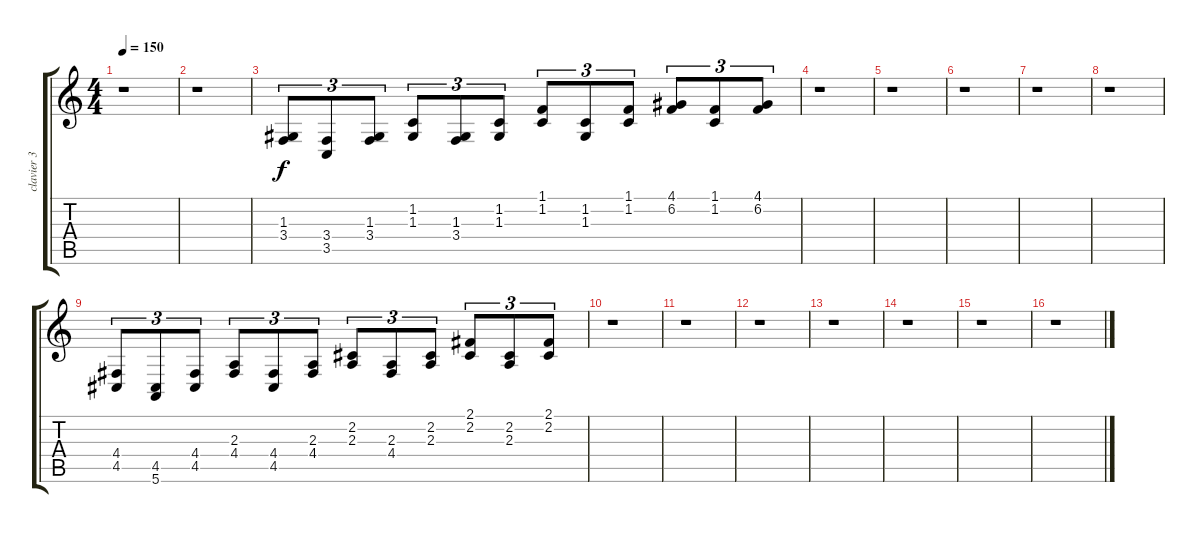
\track ("clavier 3" "clavier 3") {instrument synthbrass2}
\staff {score tabs}
\tuning (E4 B3 G3 D3 A2 E2) {hide}
\ts (4 4)
\tempo 150
\clef g2
\ks c
r.1{dy f} |
r.1 |
(1.3 3.4).8{tu (3 2)} (3.4 3.5).8{tu (3 2)} (1.3 3.4).8{tu (3 2)} (1.2 1.3).8{tu (3 2)} (1.3 3.4).8{tu (3 2)} (1.2 1.3).8{tu (3 2)} (1.1 1.2).8{tu (3 2)} (1.2 1.3).8{tu (3 2)} (1.1 1.2).8{tu (3 2)} (4.1 6.2).8{tu (3 2)} (1.1 1.2).8{tu (3 2)} (4.1 6.2).8{tu (3 2)} |
r.1 |
r.1 |
r.1 |
r.1 |
r.1 |
(4.4 4.5).8{tu (3 2)} (4.5 5.6).8{tu (3 2)} (4.4 4.5).8{tu (3 2)} (2.3 4.4).8{tu (3 2)} (4.4 4.5).8{tu (3 2)} (2.3 4.4).8{tu (3 2)} (2.2 2.3).8{tu (3 2)} (2.3 4.4).8{tu (3 2)} (2.2 2.3).8{tu (3 2)} (2.1 2.2).8{tu (3 2)} (2.2 2.3).8{tu (3 2)} (2.1 2.2).8{tu (3 2)} |
r.1 |
r.1 |
r.1 |
r.1 |
r.1 |
r.1 |
r.1
